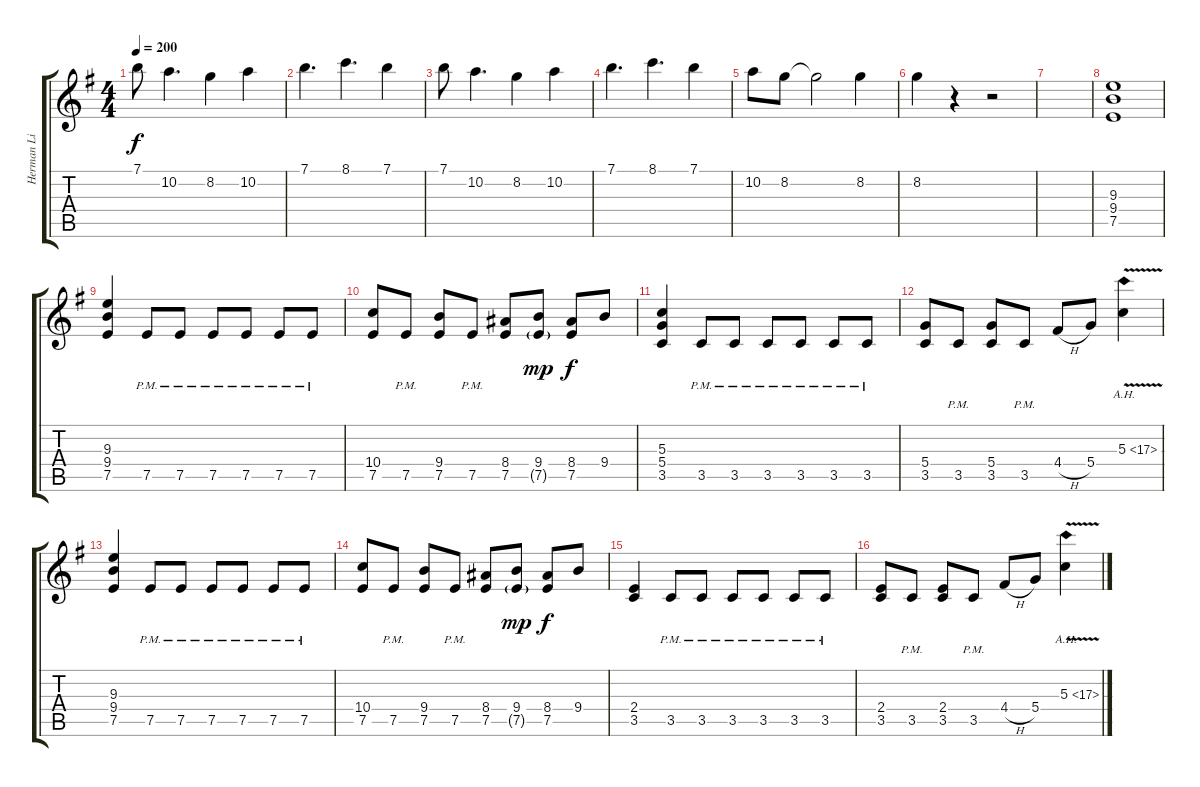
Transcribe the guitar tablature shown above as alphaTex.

\track ("Herman Li" "Herman Li") {instrument distortionguitar}
\staff {score tabs}
\tuning (E4 B3 G3 D3 A2 E2) {hide}
\ts (4 4)
\tempo 200
\clef g2
\ks g
7.1.8{dy f} 10.2.4{d} 8.2.4 10.2.4 |
7.1.4{d} 8.1.4{d} 7.1.4 |
7.1.8 10.2.4{d} 8.2.4 10.2.4 |
7.1.4{d} 8.1.4{d} 7.1.4 |
10.2.8 8.2.8 8.2{t}.2 8.2.4 |
8.2.4 r.4 r.2 |
|
(9.3 9.4 7.5).1 |
(9.3 9.4 7.5).4 7.5{pm}.8 7.5{pm}.8 7.5{pm}.8 7.5{pm}.8 7.5{pm}.8 7.5{pm}.8 |
(10.4 7.5).8 7.5{pm}.8 (9.4 7.5).8 7.5{pm}.8 (8.4 7.5).8 (9.4 7.5{g}).8{dy mp} (8.4 7.5).8{dy f} 9.4.8 |
(5.3 5.4 3.5).4 3.5{pm}.8 3.5{pm}.8 3.5{pm}.8 3.5{pm}.8 3.5{pm}.8 3.5{pm}.8 |
(5.4 3.5).8 3.5{pm}.8 (5.4 3.5).8 3.5{pm}.8 4.4{h}.8 5.4.8 5.3{ah 12 v}.4 |
(9.3 9.4 7.5).4 7.5{pm}.8 7.5{pm}.8 7.5{pm}.8 7.5{pm}.8 7.5{pm}.8 7.5{pm}.8 |
(10.4 7.5).8 7.5{pm}.8 (9.4 7.5).8 7.5{pm}.8 (8.4 7.5).8 (9.4 7.5{g}).8{dy mp} (8.4 7.5).8{dy f} 9.4.8 |
(2.4 3.5).4 3.5{pm}.8 3.5{pm}.8 3.5{pm}.8 3.5{pm}.8 3.5{pm}.8 3.5{pm}.8 |
(2.4 3.5).8 3.5{pm}.8 (2.4 3.5).8 3.5{pm}.8 4.4{h}.8 5.4.8 5.3{ah 12 v}.4
